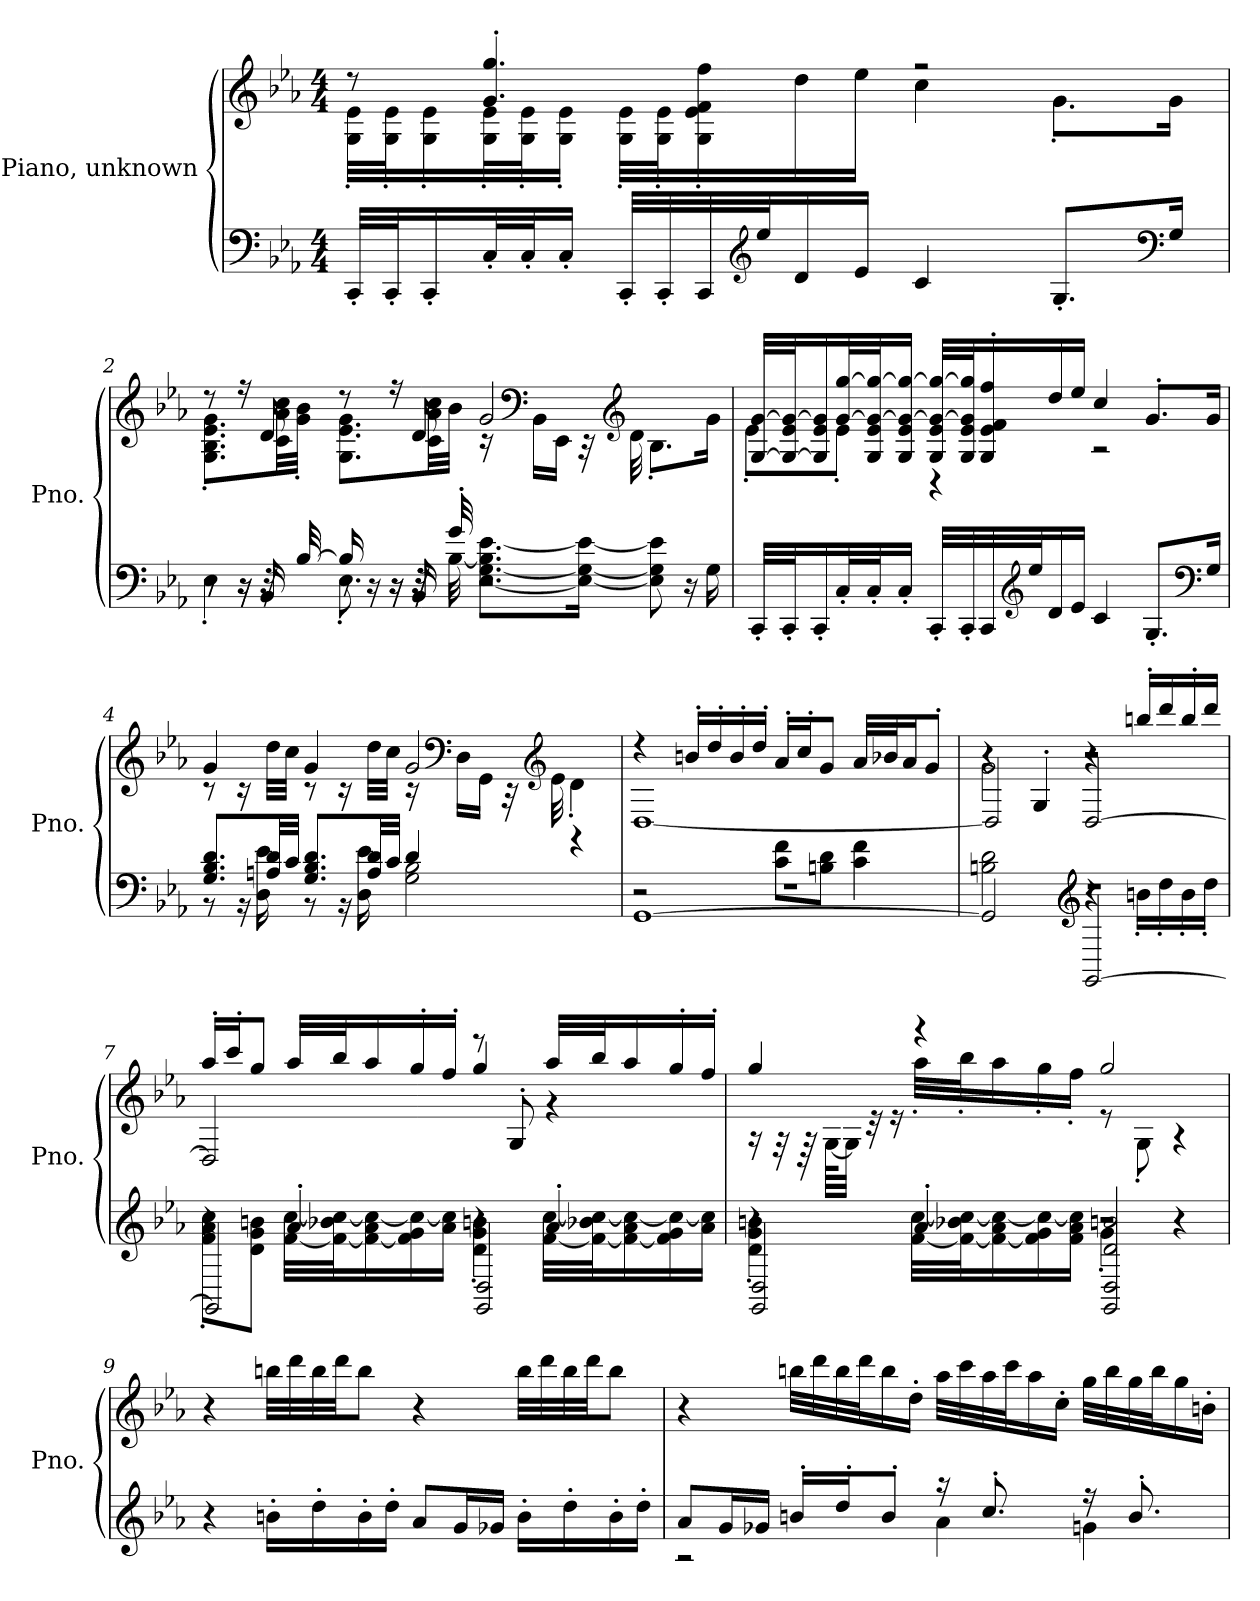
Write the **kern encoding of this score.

**kern	**kern
*part1	*part1
*staff2	*staff1
*I"Piano, unknown	*
*I'Pno.	*
*clefF4	*clefG2
*k[b-e-a-]	*k[b-e-a-]
*M4/4	*M4/4
*MM120	*MM120
=1	=1
*	*^
32CC'/LLL	8r	32G\' 32e-\'LLL
32CC'/J	.	32G\' 32e-\'J
16CC'/	.	16G\' 16e-\'
32C'/L	4.g/' 4.gg/'	32G\' 32e-\'L
32C'/J	.	32G\' 32e-\'J
16C'/JJ	.	16G\' 16e-\'JJ
32CC'/LLL	.	32G\' 32e-\'LLL
32CC'/	.	32G\' 32e-\'J
32CC/	.	16G\' 16e-\' 16f\' 16ff\'
*clefG2	*	*
32ee-/J	.	.
16d/	.	16dd\
16e-/JJ	.	16ee-\JJ
4c/	2r	4cc\
8.G'/L	.	8.g'\L
*clefF4	*	*
16G/Jk	.	16g\Jk
!!LO:LB:g=z	!!
=2	=2	=2
*^	*	*
*	*^	*	*
8r	4E-'\	8r	8r	8.G\' 8.B-\' 8.e-\' 8.g\'L
16r	.	16r	16r	.
32r	.	16BB-/	16d/	32c\ 32a-\ 32cc\LL
[32B-/	.	.	.	32g\' 32b-\'JJJ
16B-/]	8.E-'\	8r	8r	8.G\ 8.e-\ 8.g\L
16r	.	.	.	.
16r	.	16r	16r	.
32r	32r	16BB-/	16d/	32c\ 32a-\ 32cc\LL
32g'/	[32B-\	.	.	32b-\JJJ
2r	[8.E-\ [8.G\ 8.B-\] [8.e-\L	2r	2g/	16r
*	*	*	*clefF4	*
.	.	.	.	16BB-\LL
.	.	.	.	16EE-\JJ
.	16E-\_ 16G\_ 16e-\_Jk	.	.	32r
*	*	*	*clefG2	*
.	.	.	.	32d\
.	8E-\] 8G\] 8e-\]	.	.	8.B-'\L
.	16r	.	.	.
.	16G\	.	.	16g\Jk
*v	*v	*v	*	*
!!LO:LB:g=z	!!
=3	=3	=3
32CC'/LLL	[32G/ [32g/LLL	8e-'\L
32CC'/J	32G/_ 32e-/ 32g/_J	.
16CC'/	16G/] 16e-/ 16g/]	.
32C'/L	[32g/ [32gg/L	8e-'\J
32C'/J	32G/ 32e-/ 32g/_ 32gg/_J	.
16C'/JJ	16G/ 16e-/ 16g/_ 16gg/_JJ	.
32CC'/LLL	32G/ 32e-/ 32g/_ 32gg/_LLL	4r
32CC'/	32G/ 32e-/ 32g/] 32gg/]J	.
32CC/	16G/' 16e-/' 16f/' 16ff/'	.
*clefG2	*	*
32ee-/J	.	.
16d/	16dd/	.
16e-/JJ	16ee-/JJ	.
4c/	4cc/	2r
8.G'/L	8.g'/L	.
*clefF4	*	*
16G/Jk	16g/Jk	.
!!LO:LB:g=z	!!
=4	=4	=4
*^	*	*
8.G/ 8.B-/ 8.d/L	8r	4g/	8r
.	16r	.	16r
32An/ 32d/LL	16D\ 16e-\	.	32dd\LLL
32c/JJJ	.	.	32cc\JJJ
8.G/ 8.B-/ 8.d/L	8r	4g/	8r
.	16r	.	16r
32A/ 32d/LL	16D\ 16e-\	.	32dd\LLL
32c/JJJ	.	.	32cc\JJJ
4d/	2G\ 2B-\	2g/	16r
*	*	*clefF4	*
.	.	.	16D\LL
.	.	.	16GG\JJ
.	.	.	32r
*	*	*clefG2	*
.	.	.	32e-\
4r	.	.	4d'\
=5	=5	=5	=5
*	*^	*	*
1r	2r	[1GG	4r	[1D
.	.	.	16bn'/LL	.
.	.	.	16dd'/	.
.	.	.	16b'/	.
.	.	.	16dd'/JJ	.
.	8c\ 8f\L	.	16a-'/LL	.
.	.	.	16cc'/J	.
.	8Bn\ 8d\J	.	8g/J	.
.	4c\ 4f\	.	32a-/LLL	.
.	.	.	32b-X/J	.
.	.	.	16a-/J	.
.	.	.	8g'/J	.
!!LO:LB:g=z
=6	=6	=6	=6	=6
*	*	*	*	*^
1r	2Bn\ 2d\	2GG/]	4r	2g\	2D/]
.	.	.	4G'/	.	.
*clefG2	*	*	*	*	*
.	4r	[2GG/	4r	2r	[2D/
.	16bn'\LL	.	16bbn'/LL	.	.
.	16dd'\	.	16ddd/	.	.
.	16b'\	.	16bb'/	.	.
.	16dd'\JJ	.	16ddd/JJ	.	.
*	*	*	*	*v	*v
=7	=7	=7	=7	=7
4r	8f\' 8a-\' 8cc\'L	2GG/]	16aa-'/LL	2D/]
.	.	.	16ccc'/J	.
.	8d\ 8g\ 8bn\J	.	8gg/J	.
4a-'/	[32f\ [32cc\LLL	.	32aa-/LLL	.
.	32f\_ 32b-X\ 32cc\_J	.	32bb-/J	.
.	16f\_ 16a-\ 16cc\_	.	16aa-/	.
.	16f\] 16g\ 16cc\_	.	16gg'/	.
.	16a-\ 16cc\]JJ	.	16ff'/JJ	.
4r	4d\' 4g\' 4bn\'	2GG/ 2D/	8r	4gg/
.	.	.	8G'/	.
4a-'/	[32f\ [32cc\LLL	.	32aa-/LLL	4r
.	32f\_ 32b-X\ 32cc\_J	.	32bb-/J	.
.	16f\_ 16a-\ 16cc\_	.	16aa-/	.
.	16f\] 16g\ 16cc\_	.	16gg'/	.
.	16a-\ 16cc\]JJ	.	16ff'/JJ	.
!!LO:LB:g=z	!!
=8	=8	=8	=8	=8
4r	4d\' 4g\' 4bn\'	2GG/ 2D/	4gg/	16r
.	.	.	.	32r
.	.	.	.	64r
.	.	.	.	[64G\KLLL
.	.	.	.	32G\JJJ]
.	.	.	.	32r
.	.	.	.	16r
4a-'/	[32f\ [32cc\LLL	.	4r	32aa-'\LLL
.	32f\_ 32b-X\ 32cc\_J	.	.	32bb-'\J
.	16f\_ 16a-\ 16cc\_	.	.	16aa-\
.	16f\] 16g\ 16cc\_	.	.	16gg'\
.	16f\ 16a-\ 16cc\]JJ	.	.	16ff'\JJ
2r	4g'\	2GG/ 2D/ 2d/ 2bn/	2gg/	8r
.	.	.	.	8G'\
.	4r	.	.	4r
*v	*v	*v	*	*
*	*v	*v
=9	=9
4r	4r
16bn'\LL	32bbn\LLL
.	32ddd\
16dd'\	32bb\
.	32ddd\JJ
16b'\	8bb\J
16dd'\JJ	.
8a-/L	4r
16g/L	.
16g-X/JJ	.
16b'\LL	32bb\LLL
.	32ddd\
16dd'\	32bb\
.	32ddd\JJ
16b'\	8bb\J
16dd'\JJ	.
!!LO:PB:g=z
=10	=10
*^	*
8a-/L	2r	4r
16g/L	.	.
16g-X/JJ	.	.
16bn'/LL	.	32bbn\LLL
.	.	32ddd\
16dd'/J	.	32bb\
.	.	32ddd\J
8b'/J	.	16bb\
.	.	16dd'\JJ
16r	4a-\	32aa-\LLL
.	.	32ccc\
8.cc'/	.	32aa-\
.	.	32ccc\J
.	.	16aa-\
.	.	16cc'\JJ
16r	4gn\	32gg\LLL
.	.	32bb\
8.b'/	.	32gg\
.	.	32bb\J
.	.	16gg\
.	.	16bn'\JJ
*v	*v	*
=	=
*-	*-
